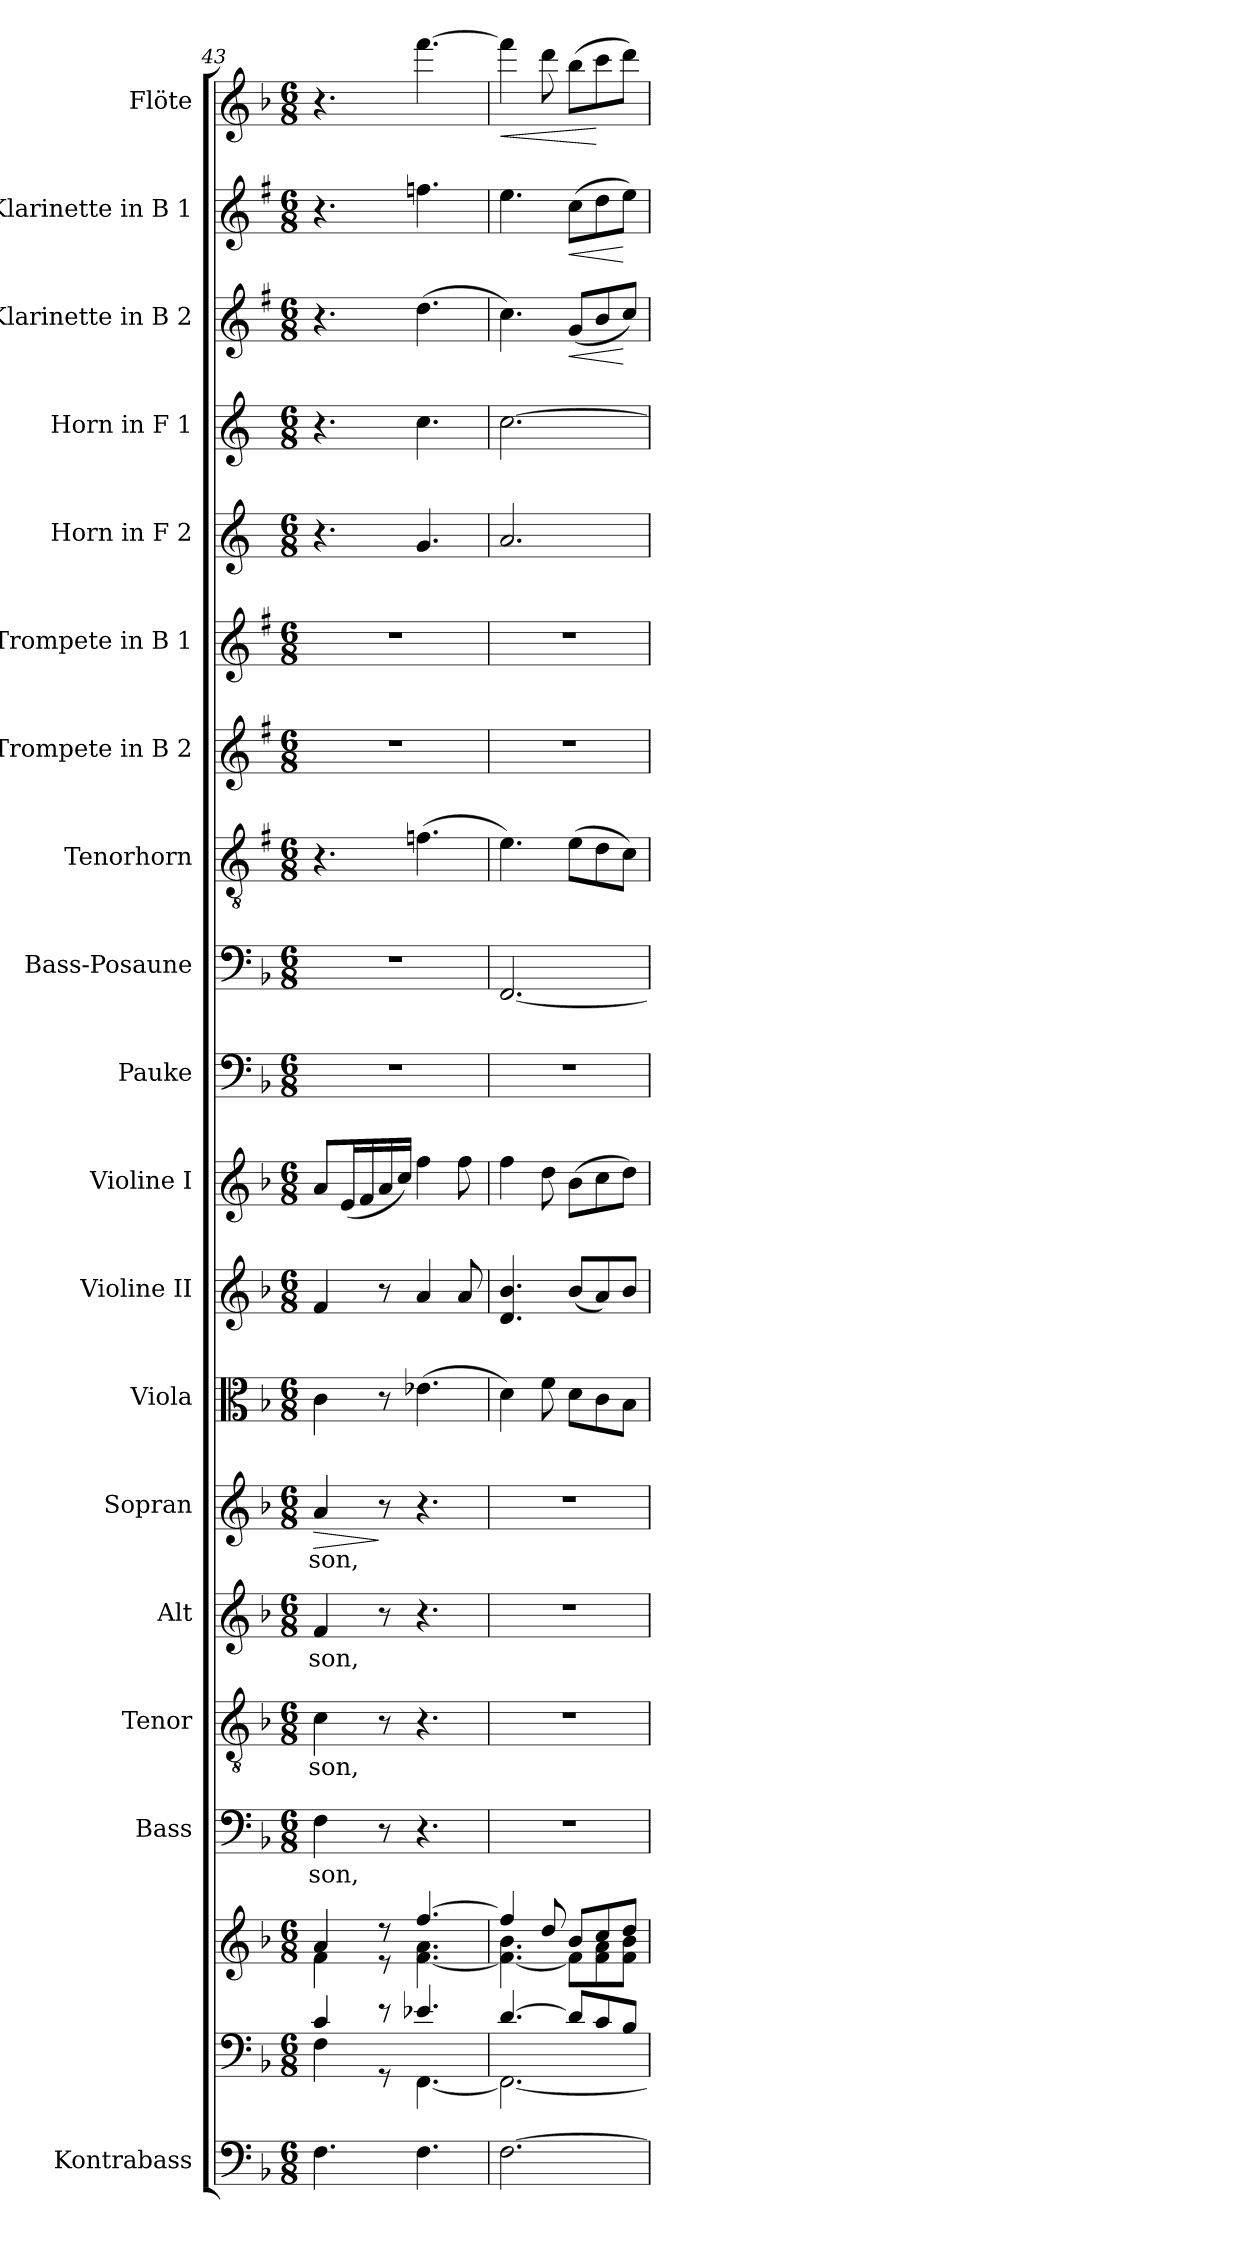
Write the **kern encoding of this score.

**kern	**kern	**kern	**kern	**text	**kern	**text	**kern	**text	**kern	**text	**dynam	**kern	**kern	**kern	**kern	**kern	**kern	**kern	**kern	**kern	**kern	**kern	**dynam	**kern	**dynam	**kern	**dynam
*part19	*part18	*part18	*part17	*part17	*part16	*part16	*part15	*part15	*part14	*part14	*part14	*part13	*part12	*part11	*part10	*part9	*part8	*part7	*part6	*part5	*part4	*part3	*part3	*part2	*part2	*part1	*part1
*staff20	*staff19	*staff18	*staff17	*staff17	*staff16	*staff16	*staff15	*staff15	*staff14	*staff14	*staff14	*staff13	*staff12	*staff11	*staff10	*staff9	*staff8	*staff7	*staff6	*staff5	*staff4	*staff3	*staff3	*staff2	*staff2	*staff1	*staff1
*I"Kontrabass	*	*	*I"Bass	*	*I"Tenor	*	*I"Alt	*	*I"Sopran	*	*	*I"Viola	*I"Violine II	*I"Violine I	*I"Pauke	*I"Bass-Posaune	*I"Tenorhorn	*I"Trompete in B 2	*I"Trompete in B 1	*I"Horn in F 2	*I"Horn in F 1	*I"Klarinette in B 2	*	*I"Klarinette in B 1	*	*I"Flöte	*
*I'Kb.	*	*	*I'B	*	*I'T	*	*I'A	*	*I'S	*	*	*I'Vla.	*I'Vl. II	*I'Vl. I	*I'Pk.	*I'B. Pos.	*I'T	*	*	*I'Hrn. 2	*I'Hrn. 1	*	*	*	*	*I'Fl.	*
*clefF4	*clefF4	*clefG2	*clefF4	*	*clefGv2	*	*clefG2	*	*clefG2	*	*	*clefC3	*clefG2	*clefG2	*clefF4	*clefF4	*clefGv2	*clefG2	*clefG2	*clefG2	*clefG2	*clefG2	*	*clefG2	*	*clefG2	*
*ITrd7c12	*	*	*	*	*	*	*	*	*	*	*	*	*	*	*	*	*ITrd1c2	*ITrd1c2	*ITrd1c2	*ITrd4c7	*ITrd4c7	*ITrd1c2	*	*ITrd1c2	*	*	*
*k[b-]	*k[b-]	*k[b-]	*k[b-]	*	*k[b-]	*	*k[b-]	*	*k[b-]	*	*	*k[b-]	*k[b-]	*k[b-]	*k[b-]	*k[b-]	*k[b-]	*k[b-]	*k[b-]	*k[b-]	*k[b-]	*k[b-]	*	*k[b-]	*	*k[b-]	*
*F:	*F:	*F:	*F:	*	*F:	*	*F:	*	*F:	*	*	*F:	*F:	*F:	*F:	*F:	*F:	*F:	*F:	*F:	*F:	*F:	*	*F:	*	*F:	*
*M6/8	*M6/8	*M6/8	*M6/8	*	*M6/8	*	*M6/8	*	*M6/8	*	*	*M6/8	*M6/8	*M6/8	*M6/8	*M6/8	*M6/8	*M6/8	*M6/8	*M6/8	*M6/8	*M6/8	*	*M6/8	*	*M6/8	*
=43	=43	=43	=43	=43	=43	=43	=43	=43	=43	=43	=43	=43	=43	=43	=43	=43	=43	=43	=43	=43	=43	=43	=43	=43	=43	=43	=43
*	*^	*^	*	*	*	*	*	*	*	*	*	*	*	*	*	*	*	*	*	*	*	*	*	*	*	*	*
!	!	!	!	!	!	!LO:LY:b	!	!LO:LY:b	!	!LO:LY:b	!	!LO:LY:b	!LO:HP:b	!	!	!	!	!	!	!	!	!	!	!	!	!	!	!	!
4.FF\	4c/	4F\	4a/	4f\	4F\	-son,	4c\	-son,	4f/	-son,	4a/	-son,	>	4c\	4f/	8a/L	2.r	2.r	4.r	2.r	2.r	4.r	4.r	4.r	.	4.r	.	4.r	.
.	.	.	.	.	.	.	.	.	.	.	.	.	.	.	.	(<16e/L	.	.	.	.	.	.	.	.	.	.	.	.	.
.	.	.	.	.	.	.	.	.	.	.	.	.	.	.	.	16f/	.	.	.	.	.	.	.	.	.	.	.	.	.
.	8r	8r	8r	8r	8r	.	8r	.	8r	.	8r	.	]	8r	8r	16a/	.	.	.	.	.	.	.	.	.	.	.	.	.
.	.	.	.	.	.	.	.	.	.	.	.	.	.	.	.	16cc/JJ)	.	.	.	.	.	.	.	.	.	.	.	.	.
4.FF\	4.e-X/	[<4.FF\	[>4.ff/	[<4.f\ 4.a\	4.r	.	4.r	.	4.r	.	4.r	.	.	(>4.e-X\	4a/	4ff\	.	.	(>4.e-X\	.	.	4.c/	4.f\	(>4.cc\	.	4.ee-X\	.	[4.fff\	.
.	.	.	.	.	.	.	.	.	.	.	.	.	.	.	8a/	8ff\	.	.	.	.	.	.	.	.	.	.	.	.	.
=44	=44	=44	=44	=44	=44	=44	=44	=44	=44	=44	=44	=44	=44	=44	=44	=44	=44	=44	=44	=44	=44	=44	=44	=44	=44	=44	=44	=44	=44
!	!	!	!	!	!	!	!	!	!	!	!	!	!	!	!	!	!	!	!	!	!	!	!	!	!	!	!	!	!LO:HP:b
[2.FF\	[>4.d/	2.FF\_	4ff/]	4.f\_ 4.b-\	2.r	.	2.r	.	2.r	.	2.r	.	.	4d\)	4.d/ 4.b-/	4ff\	2.r	[2.FF/	4.d\)	2.r	2.r	2.d/	[2.f\	4.b-\)	.	4.dd\	.	4fff\]	<
.	.	.	8dd/	.	.	.	.	.	.	.	.	.	.	8f\	.	8dd\	.	.	.	.	.	.	.	.	.	.	.	8ddd\	.
!	!	!	!	!	!	!	!	!	!	!	!	!	!	!	!	!	!	!	!	!	!	!	!	!	!LO:HP:b	!	!LO:HP:b	!	!
.	8d/L]	.	8b-/L	8f\L]	.	.	.	.	.	.	.	.	.	8d\L	(<8b-/L	(>8b-\L	.	.	(>8d\L	.	.	.	.	(<8f/L	<	(>8b-\L	<	(>8bb-\L	.
.	8c/	.	8cc/	8f\ 8a\	.	.	.	.	.	.	.	.	.	8c\	8a/)	8cc\	.	.	8c\	.	.	.	.	8a/	.	8cc\	.	8ccc\	[
.	8B-/J	.	8dd/J	8f\ 8b-\J	.	.	.	.	.	.	.	.	.	8B-\J	8b-/J	8dd\J)	.	.	8B-\J)	.	.	.	.	8b-/J)	[	8dd\J)	[	8ddd\J)	.
*	*v	*v	*	*	*	*	*	*	*	*	*	*	*	*	*	*	*	*	*	*	*	*	*	*	*	*	*	*	*
*	*	*v	*v	*	*	*	*	*	*	*	*	*	*	*	*	*	*	*	*	*	*	*	*	*	*	*	*	*
=	=	=	=	=	=	=	=	=	=	=	=	=	=	=	=	=	=	=	=	=	=	=	=	=	=	=	=
*-	*-	*-	*-	*-	*-	*-	*-	*-	*-	*-	*-	*-	*-	*-	*-	*-	*-	*-	*-	*-	*-	*-	*-	*-	*-	*-	*-
